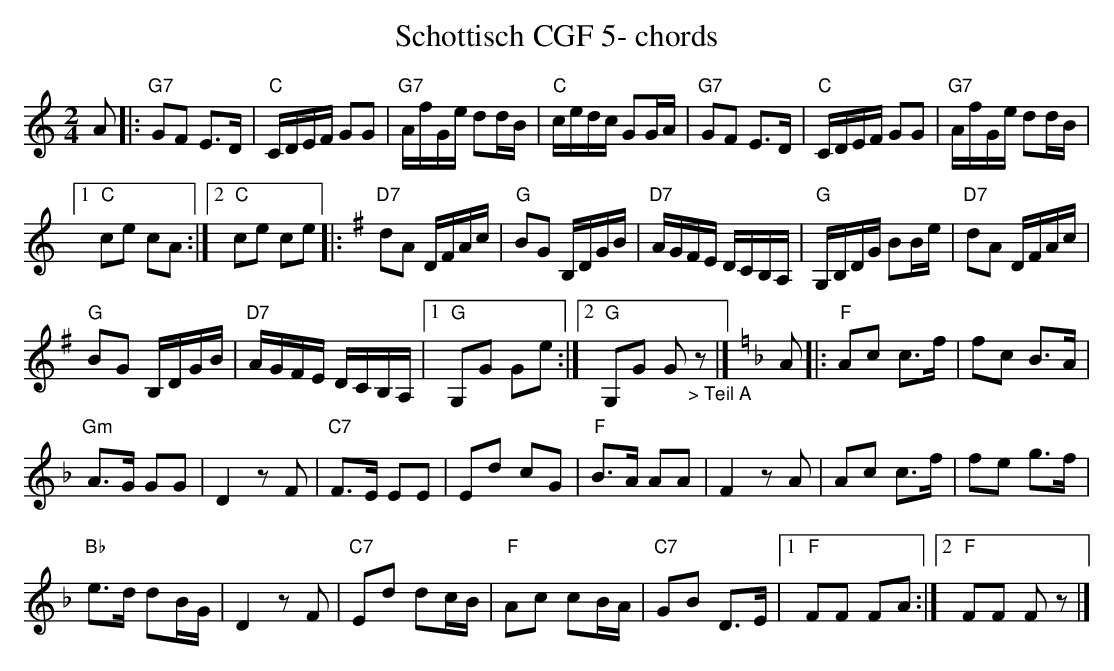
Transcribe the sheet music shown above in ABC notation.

X:1
T:Schottisch CGF 5- chords
M:2/4
L:1/16
K:Cmaj%%MIDI gchordon
A2 |: "G7"G2F2 E3D | "C"CDEF G2G2 | "G7"AfGe d2dB | "C"cedc G2GA | "G7"G2F2 E3D | "C"CDEF G2G2 | "G7"AfGe d2dB |1
"C"c2e2 c2A2 :|2 "C"c2e2 c2e2 |: [K:Gmaj] "D7"d2A2 DFAc | "G"B2G2 B,DGB | "D7"AGFE DCB,A, | "G"G,B,DG B2Be | "D7"d2A2 DFAc |
"G"B2G2 B,DGB | "D7"AGFE DCB,A, |1 "G"G,2G2 G2e2 :|2 "G"G,2G2 G2"_> Teil A"z2 |] [K:Fmaj] [L:1/8]A |: "F"Ac c>f | fc B>A |
"Gm"A>G GG | D2zF | "C7"F>E EE | Ed cG | "F"B>A AA | F2zA | Ac c>f | fe g>f |
"Bb"e>d dB/2G/2 | D2zF | "C7"Ed dc/2B/2 | "F"Ac cB/2A/2 | "C7"GB D>E |1 "F"FF FA :|2 "F"FF Fz |]
